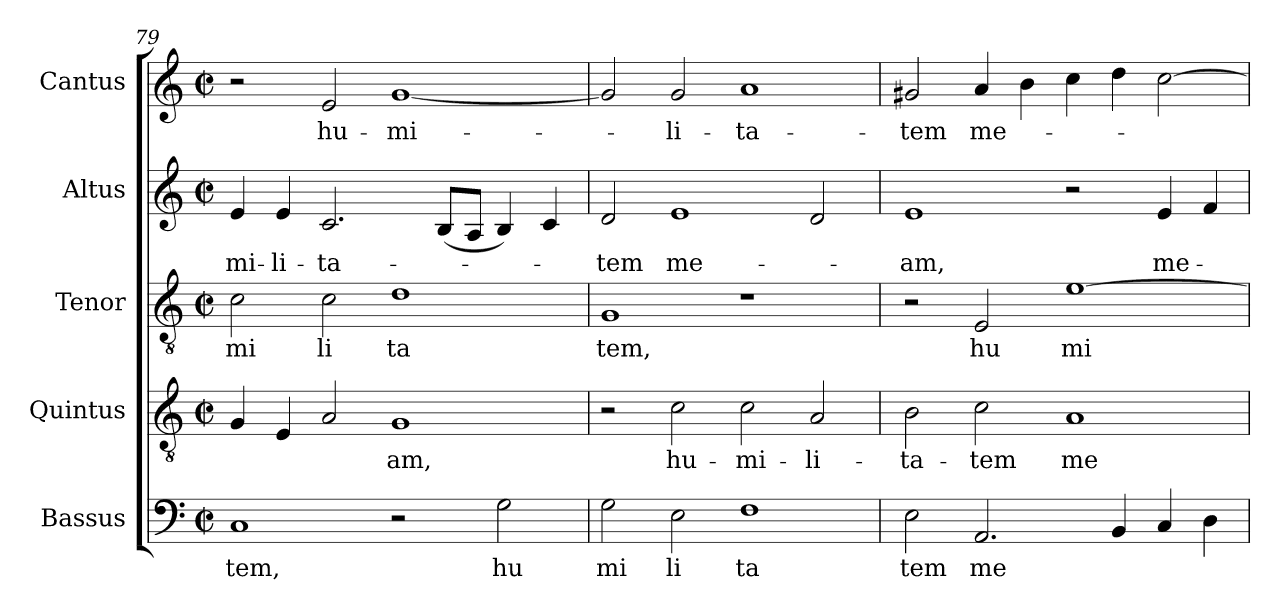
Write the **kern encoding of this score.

**kern	**text	**kern	**text	**kern	**text	**kern	**text	**kern	**text
*part5	*part5	*part4	*part4	*part3	*part3	*part2	*part2	*part1	*part1
*staff5	*staff5	*staff4	*staff4	*staff3	*staff3	*staff2	*staff2	*staff1	*staff1
*I"Bassus	*	*I"Quintus	*	*I"Tenor	*	*I"Altus	*	*I"Cantus	*
*clefF4	*	*clefGv2	*	*clefGv2	*	*clefG2	*	*clefG2	*
*M2/2	*	*M2/2	*	*M2/2	*	*M2/2	*	*M2/2	*
*met(c|)	*	*met(c|)	*	*met(c|)	*	*met(c|)	*	*met(c|)	*
=79	=79	=79	=79	=79	=79	=79	=79	=79	=79
!	!LO:LY:b:cj	!	!	!	!LO:LY:b:cj	!	!LO:LY:b:cj	!	!
1C	tem,	4G/	.	2c\	mi	4e/	-mi-	2r	.
!	!	!	!	!	!	!	!LO:LY:b:cj	!	!
.	.	4E/	.	.	.	4e/	-li-	.	.
!	!	!	!	!	!LO:LY:b:cj	!	!LO:LY:b:cj	!	!LO:LY:b:cj
.	.	2A/	.	2c\	li	2.c/	-ta-	2e/	hu-
!	!	!	!LO:LY:b:cj	!	!LO:LY:b:cj	!	!	!	!LO:LY:b:cj
2r	.	1G	-am,	1d	ta	.	.	[<1g	-mi-
.	.	.	.	.	.	(>8B/L	.	.	.
.	.	.	.	.	.	8A/J	.	.	.
!	!LO:LY:b:cj	!	!	!	!	!	!	!	!
2G\	hu	.	.	.	.	4B/)	.	.	.
.	.	.	.	.	.	4c/	.	.	.
=80	=80	=80	=80	=80	=80	=80	=80	=80	=80
!	!LO:LY:b:cj	!	!	!	!LO:LY:b:cj	!	!LO:LY:b:cj	!	!
2G\	mi	2r	.	1G	tem,	2d/	-tem	2g/]	.
!	!LO:LY:b:cj	!	!LO:LY:b:cj	!	!	!	!LO:LY:b:cj	!	!LO:LY:b:cj
2E\	li	2c\	hu-	.	.	1e	me-	2g/	-li-
!	!LO:LY:b:cj	!	!LO:LY:b:cj	!	!	!	!	!	!LO:LY:b:cj
1F	ta	2c\	-mi-	1r	.	.	.	1a	-ta-
!	!	!	!LO:LY:b:cj	!	!	!	!	!	!
.	.	2A/	-li-	.	.	2d/	.	.	.
=81	=81	=81	=81	=81	=81	=81	=81	=81	=81
!	!LO:LY:b:cj	!	!LO:LY:b:cj	!	!	!	!LO:LY:b:cj	!	!LO:LY:b:cj
2E\	tem	2B\	-ta-	2r	.	1e	-am,	2g#X/	-tem
!	!LO:LY:b	!	!LO:LY:b:cj	!	!LO:LY:b:cj	!	!	!	!LO:LY:b
2.AA/	me	2c\	-tem	2E/	hu	.	.	4a/	me-
.	.	.	.	.	.	.	.	4b\	.
!	!	!	!LO:LY:b:cj	!	!LO:LY:b:cj	!	!	!	!
.	.	1A	me-	[>1e	mi	2r	.	4cc\	.
4BB/	.	.	.	.	.	.	.	4dd\	.
!	!	!	!	!	!	!	!LO:LY:b	!	!
4C/	.	.	.	.	.	4e/	me-	[>2cc\	.
4D\	.	.	.	.	.	4f/	.	.	.
=	=	=	=	=	=	=	=	=	=
*-	*-	*-	*-	*-	*-	*-	*-	*-	*-
